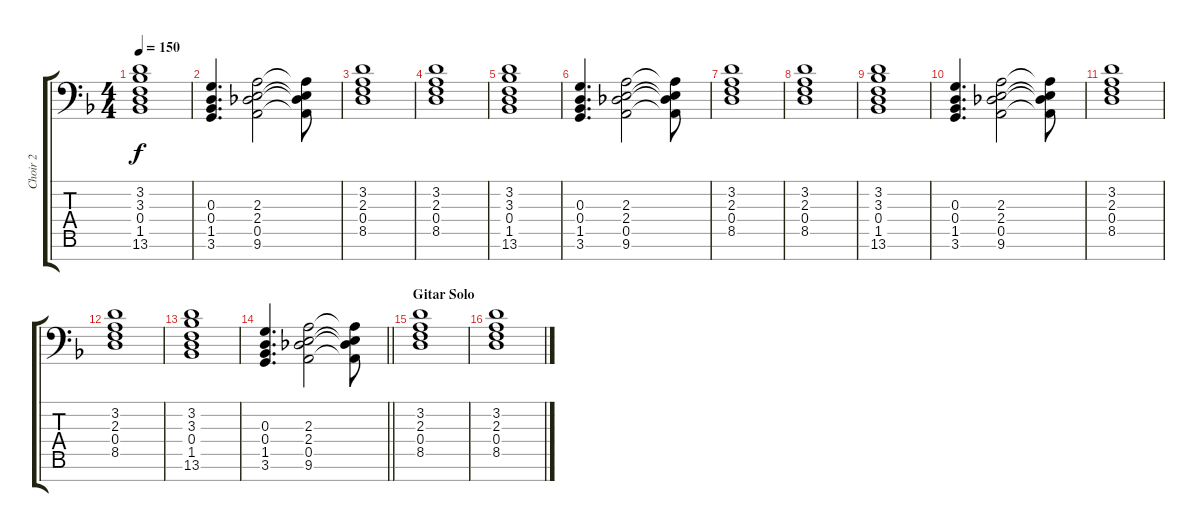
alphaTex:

\track ("Choir 2" "Choir 2") {instrument choiraahs}
\staff {score tabs}
\tuning (E4 B3 G3 D3 A2 E2 C-1) {hide}
\ts (4 4)
\tempo 150
\clef f4
\ks f
(3.2 3.3 0.4 1.5 13.6).1{dy f} |
(0.3 0.4 1.5 3.6).4{d} (2.3 2.4 0.5 9.6).2 (2.3{t} 2.4{t} 0.5{t} 9.6{t}).8 |
(3.2 2.3 0.4 8.5).1{instrument fx7echoes} |
(3.2 2.3 0.4 8.5).1 |
(3.2 3.3 0.4 1.5 13.6).1 |
(0.3 0.4 1.5 3.6).4{d} (2.3 2.4 0.5 9.6).2 (2.3{t} 2.4{t} 0.5{t} 9.6{t}).8 |
(3.2 2.3 0.4 8.5).1{instrument fx7echoes} |
(3.2 2.3 0.4 8.5).1 |
(3.2 3.3 0.4 1.5 13.6).1 |
(0.3 0.4 1.5 3.6).4{d} (2.3 2.4 0.5 9.6).2 (2.3{t} 2.4{t} 0.5{t} 9.6{t}).8 |
(3.2 2.3 0.4 8.5).1{instrument fx7echoes} |
(3.2 2.3 0.4 8.5).1 |
(3.2 3.3 0.4 1.5 13.6).1 |
\barLineRight lightlight
(0.3 0.4 1.5 3.6).4{d} (2.3 2.4 0.5 9.6).2 (2.3{t} 2.4{t} 0.5{t} 9.6{t}).8 |
\section ("" "Gitar Solo")
(3.2 2.3 0.4 8.5).1{instrument fx7echoes} |
(3.2 2.3 0.4 8.5).1
